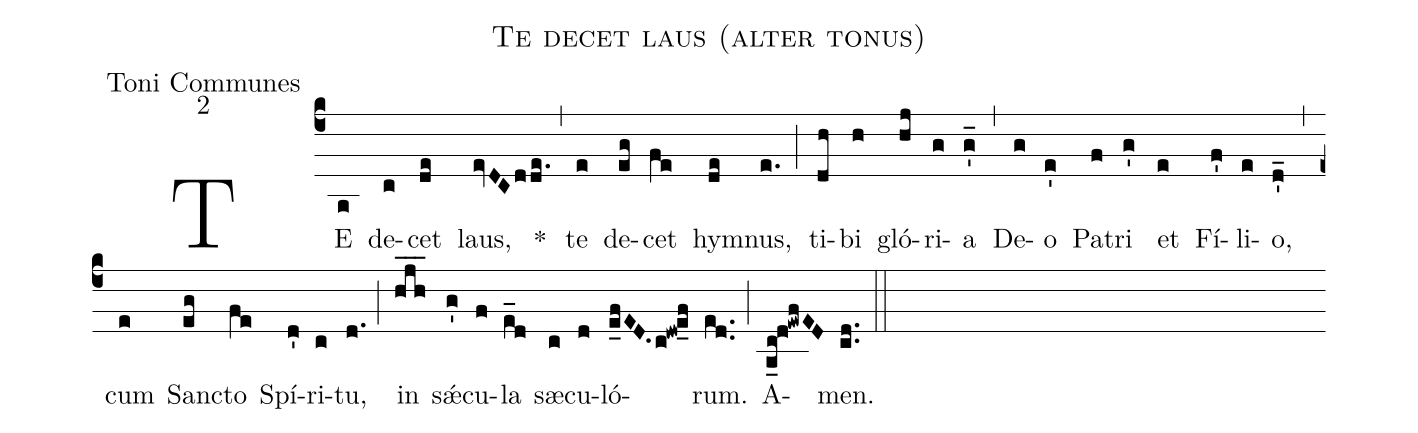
name:Te decet laus (alter tonus);
office-part:Toni Communes;
mode:2;
%%
(c4)TE(a) de(c)cet(de) laus,(evDCdde.) *(,)
te(e) de(eg)cet(fe) hy(de)mnus,(e.) (;)
ti(dh)bi(h) gló(hj)ri(g)a(g_') (,)
De(g)o(e') Pa(f)tri(g') et(e) Fí(f')li(e)o,(d_') (,)
cum(e) San(eg)cto(fe) Spí(d')ri(c)tu,(d.) (;)
in(hjh___) sǽ(g')cu(f)la(e_d) sæ(c)cu(d)ló(e_fED.c!dw!e_f)rum.(ed..) (;)
A(a_c!d!ewfED)men.(cd..) (::)
